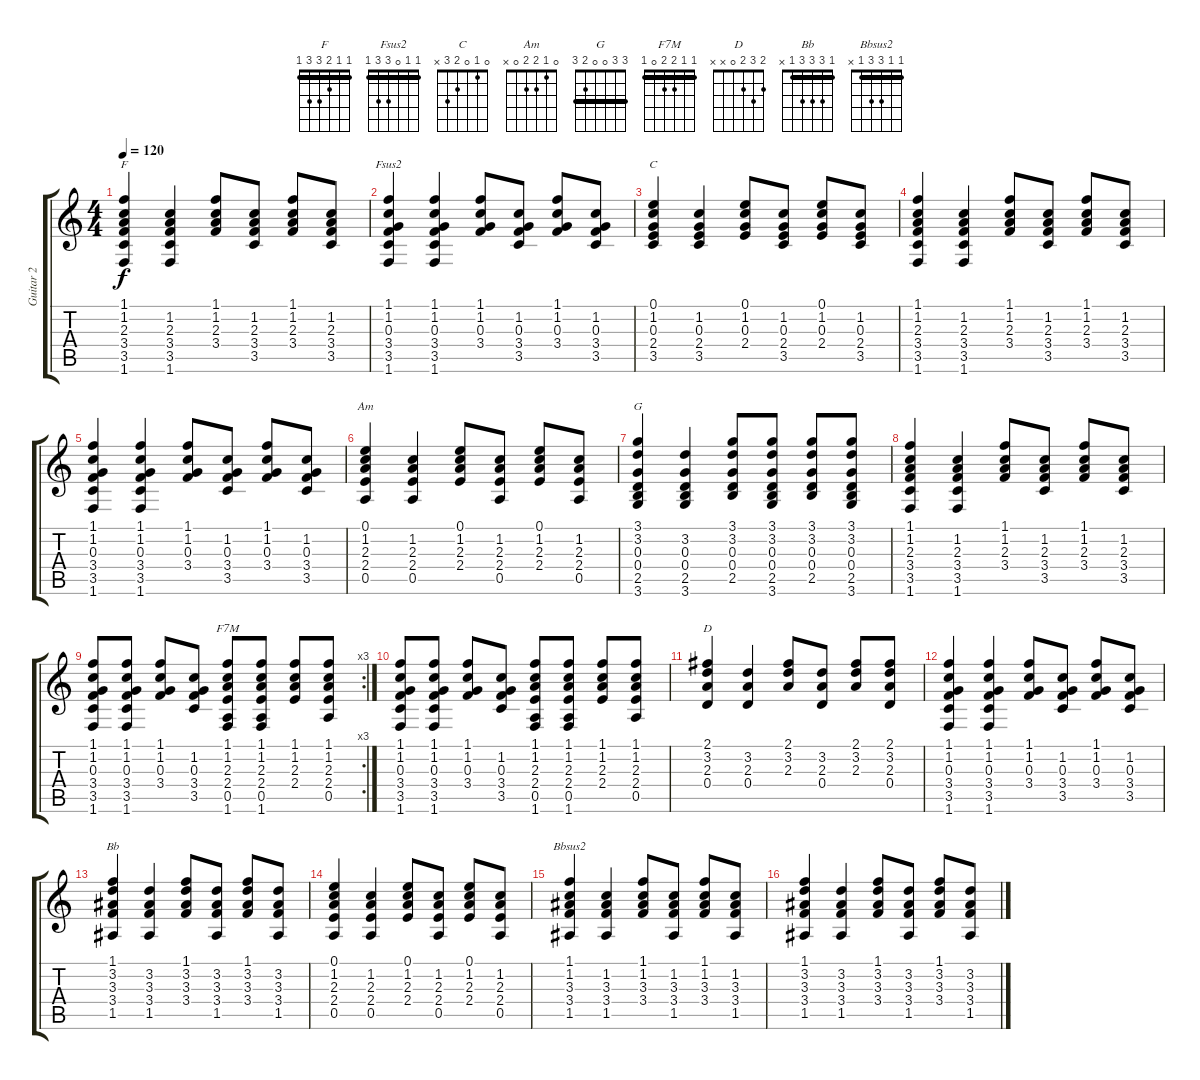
\track ("Guitar 2" "Guitar 2") {instrument acousticguitarsteel}
\staff {score tabs}
\tuning (E4 B3 G3 D3 A2 E2) {hide}
\chord ("F" 1 1 2 3 3 1) {barre 1}
\chord ("Fsus2" 1 1 0 3 3 1) {barre 1}
\chord ("C" 0 1 0 2 3 x)
\chord ("Am" 0 1 2 2 0 x)
\chord ("G" 3 3 0 0 2 3) {barre 3}
\chord ("F7M" 1 1 2 2 0 1) {barre 1}
\chord ("D" 2 3 2 0 x x)
\chord ("Bb" 1 3 3 3 1 x) {barre 1}
\chord ("Bbsus2" 1 1 3 3 1 x) {barre 1}
\ts (4 4)
\tempo 120
\clef g2
\ks c
(1.1 1.2 2.3 3.4 3.5 1.6).4{ch "F" dy f} (1.2 2.3 3.4 3.5 1.6).4 (1.1 1.2 2.3 3.4).8 (1.2 2.3 3.4 3.5).8 (1.1 1.2 2.3 3.4).8 (1.2 2.3 3.4 3.5).8 |
(1.1 1.2 0.3 3.4 3.5 1.6).4{ch "Fsus2"} (1.1 1.2 0.3 3.4 3.5 1.6).4 (1.1 1.2 0.3 3.4).8 (1.2 0.3 3.4 3.5).8 (1.1 1.2 0.3 3.4).8 (1.2 0.3 3.4 3.5).8 |
(0.1 1.2 0.3 2.4 3.5).4{ch "C"} (1.2 0.3 2.4 3.5).4 (0.1 1.2 0.3 2.4).8 (1.2 0.3 2.4 3.5).8 (0.1 1.2 0.3 2.4).8 (1.2 0.3 2.4 3.5).8 |
(1.1 1.2 2.3 3.4 3.5 1.6).4 (1.2 2.3 3.4 3.5 1.6).4 (1.1 1.2 2.3 3.4).8 (1.2 2.3 3.4 3.5).8 (1.1 1.2 2.3 3.4).8 (1.2 2.3 3.4 3.5).8 |
(1.1 1.2 0.3 3.4 3.5 1.6).4 (1.1 1.2 0.3 3.4 3.5 1.6).4 (1.1 1.2 0.3 3.4).8 (1.2 0.3 3.4 3.5).8 (1.1 1.2 0.3 3.4).8 (1.2 0.3 3.4 3.5).8 |
(0.1 1.2 2.3 2.4 0.5).4{ch "Am"} (1.2 2.3 2.4 0.5).4 (0.1 1.2 2.3 2.4).8 (1.2 2.3 2.4 0.5).8 (0.1 1.2 2.3 2.4).8 (1.2 2.3 2.4 0.5).8 |
(3.1 3.2 0.3 0.4 2.5 3.6).4{ch "G"} (3.2 0.3 0.4 2.5 3.6).4 (3.1 3.2 0.3 0.4 2.5).8 (3.1 3.2 0.3 0.4 2.5 3.6).8 (3.1 3.2 0.3 0.4 2.5).8 (3.1 3.2 0.3 0.4 2.5 3.6).8 |
(1.1 1.2 2.3 3.4 3.5 1.6).4 (1.2 2.3 3.4 3.5 1.6).4 (1.1 1.2 2.3 3.4).8 (1.2 2.3 3.4 3.5).8 (1.1 1.2 2.3 3.4).8 (1.2 2.3 3.4 3.5).8 |
\rc 3
(1.1 1.2 0.3 3.4 3.5 1.6).8 (1.1 1.2 0.3 3.4 3.5 1.6).8 (1.1 1.2 0.3 3.4).8 (1.2 0.3 3.4 3.5).8 (1.1 1.2 2.3 2.4 0.5 1.6).8{ch "F7M"} (1.1 1.2 2.3 2.4 0.5 1.6).8 (1.1 1.2 2.3 2.4).8 (1.1 1.2 2.3 2.4 0.5).8 |
(1.1 1.2 0.3 3.4 3.5 1.6).8 (1.1 1.2 0.3 3.4 3.5 1.6).8 (1.1 1.2 0.3 3.4).8 (1.2 0.3 3.4 3.5).8 (1.1 1.2 2.3 2.4 0.5 1.6).8 (1.1 1.2 2.3 2.4 0.5 1.6).8 (1.1 1.2 2.3 2.4).8 (1.1 1.2 2.3 2.4 0.5).8 |
(2.1 3.2 2.3 0.4).4{ch "D"} (3.2 2.3 0.4).4 (2.1 3.2 2.3).8 (3.2 2.3 0.4).8 (2.1 3.2 2.3).8 (2.1 3.2 2.3 0.4).8 |
(1.1 1.2 0.3 3.4 3.5 1.6).4 (1.1 1.2 0.3 3.4 3.5 1.6).4 (1.1 1.2 0.3 3.4).8 (1.2 0.3 3.4 3.5).8 (1.1 1.2 0.3 3.4).8 (1.2 0.3 3.4 3.5).8 |
(1.1 3.2 3.3 3.4 1.5).4{ch "Bb"} (3.2 3.3 3.4 1.5).4 (1.1 3.2 3.3 3.4).8 (3.2 3.3 3.4 1.5).8 (1.1 3.2 3.3 3.4).8 (3.2 3.3 3.4 1.5).8 |
(0.1 1.2 2.3 2.4 0.5).4 (1.2 2.3 2.4 0.5).4 (0.1 1.2 2.3 2.4).8 (1.2 2.3 2.4 0.5).8 (0.1 1.2 2.3 2.4).8 (1.2 2.3 2.4 0.5).8 |
(1.1 1.2 3.3 3.4 1.5).4{ch "Bbsus2"} (1.2 3.3 3.4 1.5).4 (1.1 1.2 3.3 3.4).8 (1.2 3.3 3.4 1.5).8 (1.1 1.2 3.3 3.4).8 (1.2 3.3 3.4 1.5).8 |
(1.1 3.2 3.3 3.4 1.5).4 (3.2 3.3 3.4 1.5).4 (1.1 3.2 3.3 3.4).8 (3.2 3.3 3.4 1.5).8 (1.1 3.2 3.3 3.4).8 (3.2 3.3 3.4 1.5).8
